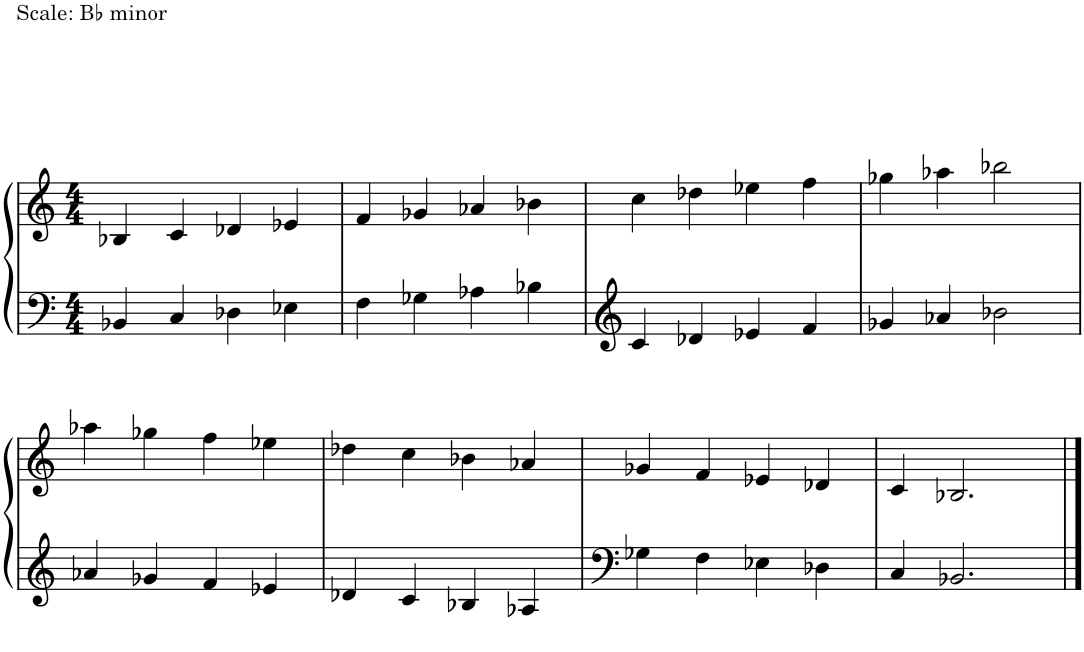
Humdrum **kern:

**kern	**kern
*part1	*part1
*staff2	*staff1
*I"Piano	*
*I'Pno.	*
!!LO:PB:g=z
*clefG2	*clefG2
*k[]	*k[]
*M4/4	*M4/4
=1	=1
!	!LO:TX:a:t=Scale&colon; B♭ minor
!LO:TX:a:t=Scale&colon; B♭ minor	!
4BB-X/	4B-X/
4C/	4c/
4D-X\	4d-X/
4E-X\	4e-X/
=2	=2
4F\	4f/
4G-X\	4g-X/
4A-X\	4a-X/
4B-X\	4b-X\
=3	=3
4c/	4cc\
4d-X/	4dd-X\
4e-X/	4ee-X\
4f/	4ff\
=4	=4
4g-X/	4gg-X\
4a-X/	4aa-X\
2b-X\	2bb-X\
!!LO:LB:g=z
=5	=5
4a-X/	4aa-X\
4g-X/	4gg-X\
4f/	4ff\
4e-X/	4ee-X\
=6	=6
4d-X/	4dd-X\
4c/	4cc\
4B-X/	4b-X\
4A-X/	4a-X/
=7	=7
4G-X\	4g-X/
4F\	4f/
4E-X\	4e-X/
4D-X\	4d-X/
=8	=8
4C/	4c/
2.BB-X/	2.B-X/
==	==
*-	*-
